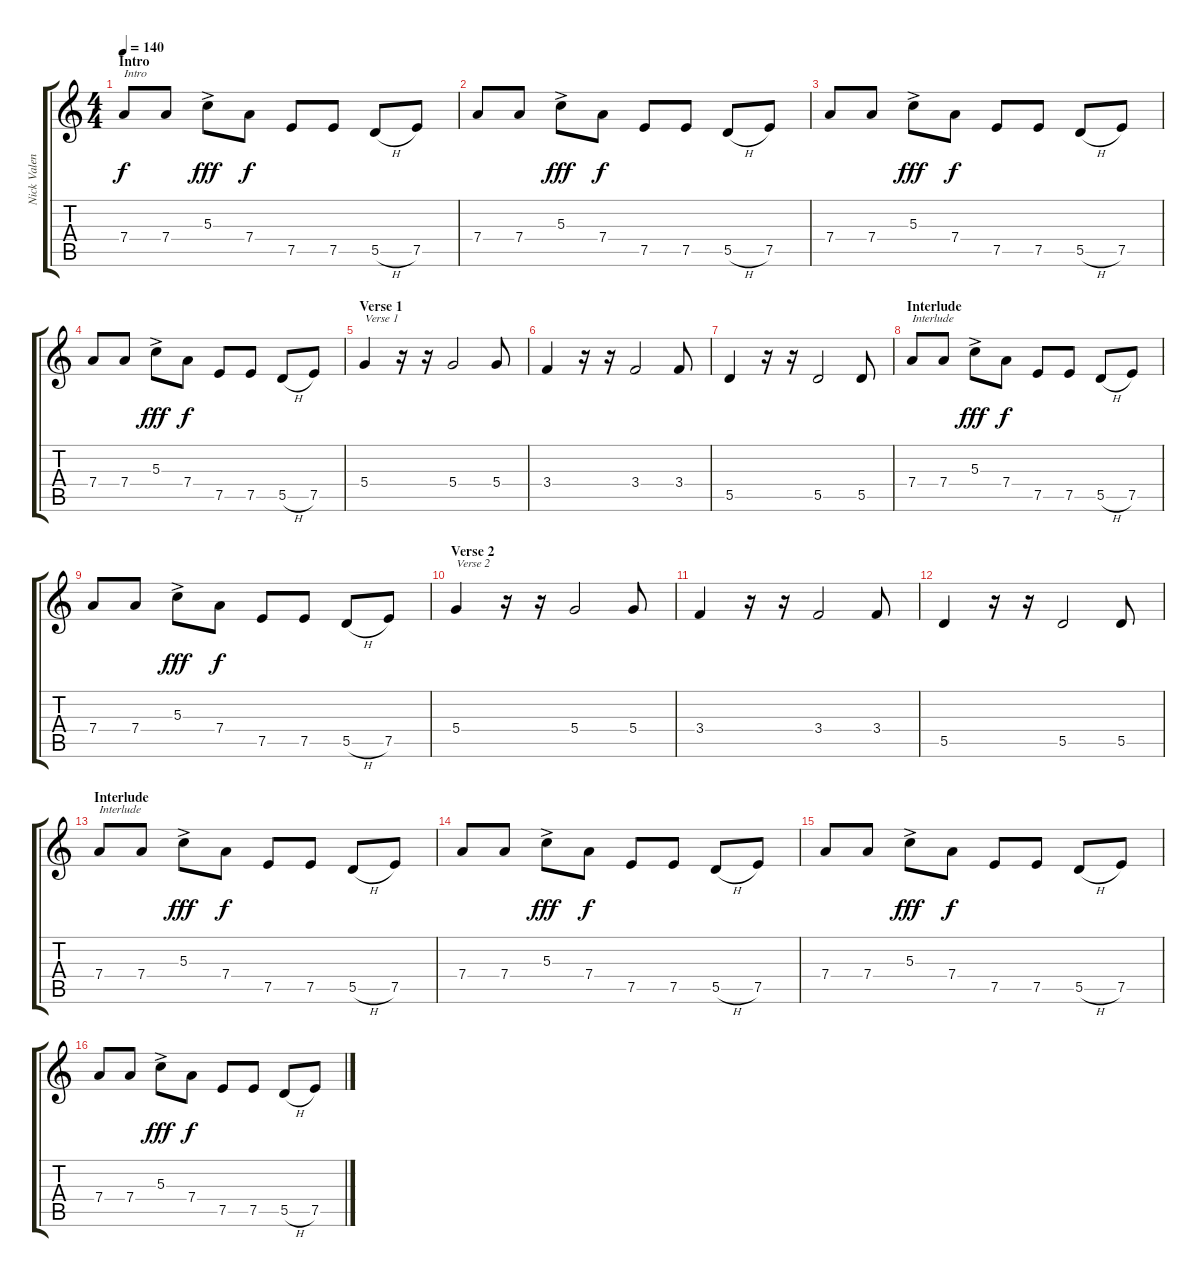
\track ("Nick Valensi (right)" "Nick Valen") {instrument electricguitarclean}
\staff {score tabs}
\tuning (E4 B3 G3 D3 A2 E2) {hide}
\ts (4 4)
\section ("" "Intro")
\tempo 140
\clef g2
\ks c
7.4.8{txt "Intro" dy f instrument electricguitarclean} 7.4.8 5.3{ac}.8{dy fff} 7.4.8{dy f} 7.5.8 7.5.8 5.5{h}.8 7.5.8 |
7.4.8 7.4.8 5.3{ac}.8{dy fff} 7.4.8{dy f} 7.5.8 7.5.8 5.5{h}.8 7.5.8 |
7.4.8 7.4.8 5.3{ac}.8{dy fff} 7.4.8{dy f} 7.5.8 7.5.8 5.5{h}.8 7.5.8 |
7.4.8 7.4.8 5.3{ac}.8{dy fff} 7.4.8{dy f} 7.5.8 7.5.8 5.5{h}.8 7.5.8 |
\section ("" "Verse 1")
5.4.4{txt "Verse 1"} r.16 r.16 5.4.2 5.4.8 |
3.4.4 r.16 r.16 3.4.2 3.4.8 |
5.5.4 r.16 r.16 5.5.2 5.5.8 |
\section ("" "Interlude")
7.4.8{txt "Interlude"} 7.4.8 5.3{ac}.8{dy fff} 7.4.8{dy f} 7.5.8 7.5.8 5.5{h}.8 7.5.8 |
7.4.8 7.4.8 5.3{ac}.8{dy fff} 7.4.8{dy f} 7.5.8 7.5.8 5.5{h}.8 7.5.8 |
\section ("" "Verse 2")
5.4.4{txt "Verse 2"} r.16 r.16 5.4.2 5.4.8 |
3.4.4 r.16 r.16 3.4.2 3.4.8 |
5.5.4 r.16 r.16 5.5.2 5.5.8 |
\section ("" "Interlude")
7.4.8{txt "Interlude"} 7.4.8 5.3{ac}.8{dy fff} 7.4.8{dy f} 7.5.8 7.5.8 5.5{h}.8 7.5.8 |
7.4.8 7.4.8 5.3{ac}.8{dy fff} 7.4.8{dy f} 7.5.8 7.5.8 5.5{h}.8 7.5.8 |
7.4.8 7.4.8 5.3{ac}.8{dy fff} 7.4.8{dy f} 7.5.8 7.5.8 5.5{h}.8 7.5.8 |
7.4.8 7.4.8 5.3{ac}.8{dy fff} 7.4.8{dy f} 7.5.8 7.5.8 5.5{h}.8 7.5.8
